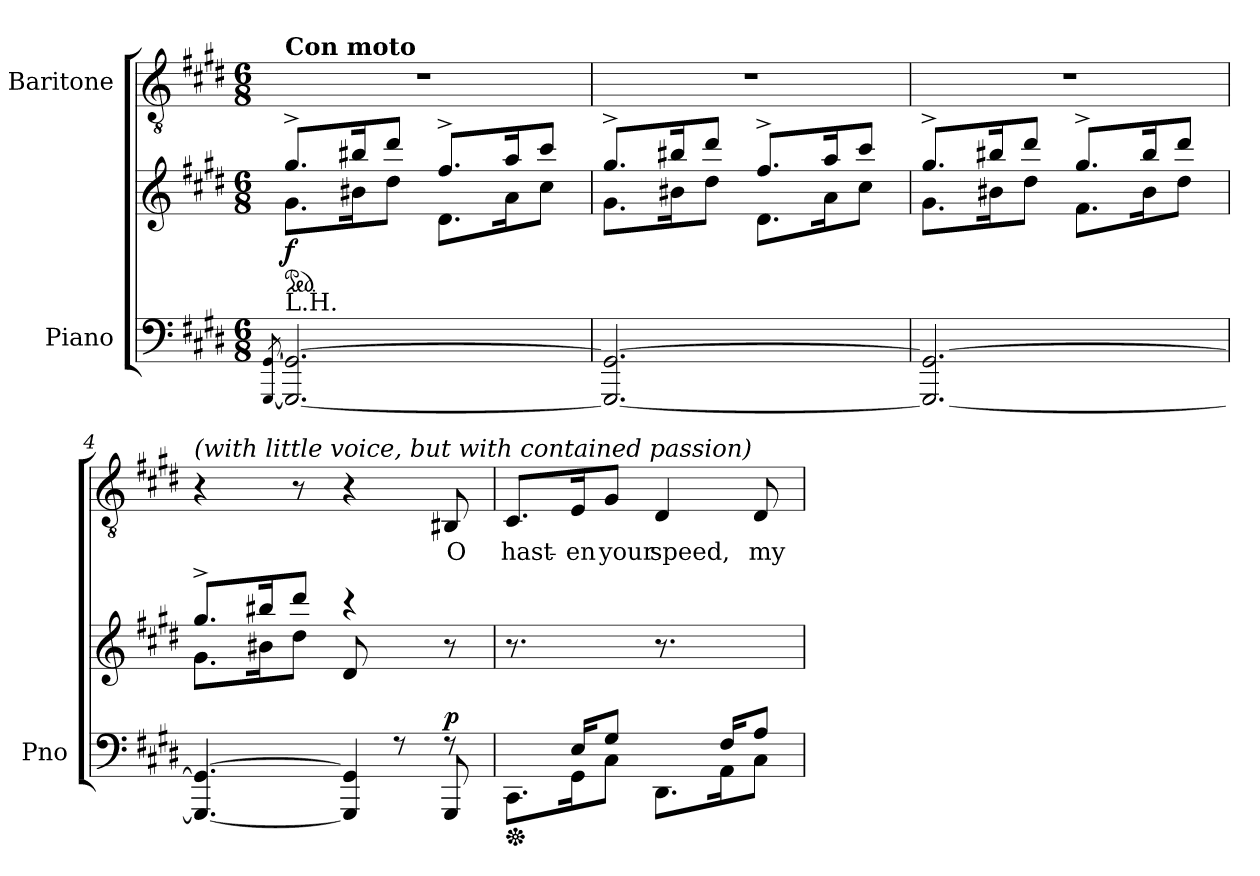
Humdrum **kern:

**kern	**kern	**dynam	**kern	**text
*part2	*part2	*part2	*part1	*part1
*staff3	*staff2	*staff2/3	*staff1	*staff1
*I"Piano	*	*	*I"Baritone	*
*I'Pno	*	*	*	*
*clefF4	*clefG2	*	*clefGv2	*
*k[f#c#g#d#]	*k[f#c#g#d#]	*	*k[f#c#g#d#]	*
*M6/8	*M6/8	*	*M6/8	*
=1	=1	=1	=1	=1
[<8qGGG#/ [8qGG#/	.	.	.	.
*	*^	*	*	*
*	*ped	*	*	*	*
!	!	!	!	!LO:TX:a:B:t=Con moto	!
!LO:TX:a:t=L.H.	!	!	!	!	!
!	!	!	!LO:DY:b	!	!
2.GGG#/_ 2.GG#/_	8.gg#^>/L	8.g#\L	f	2.r	.
.	16bb#X/K	16b#X\K	.	.	.
.	8ddd#/J	8dd#\J	.	.	.
.	8.ff#^>/L	8.d#\L	.	.	.
.	16aa/K	16a\K	.	.	.
.	8ccc#/J	8cc#\J	.	.	.
=2	=2	=2	=2	=2	=2
2.GGG#/_ 2.GG#/_	8.gg#^>/L	8.g#\L	.	2.r	.
.	16bb#X/K	16b#X\K	.	.	.
.	8ddd#/J	8dd#\J	.	.	.
.	8.ff#^>/L	8.d#\L	.	.	.
.	16aa/K	16a\K	.	.	.
.	8ccc#/J	8cc#\J	.	.	.
=3	=3	=3	=3	=3	=3
2.GGG#/_ 2.GG#/_	8.gg#^>/L	8.g#\L	.	2.r	.
.	16bb#X/K	16b#X\K	.	.	.
.	8ddd#/J	8dd#\J	.	.	.
.	8.gg#^>/L	8.f#\L	.	.	.
.	16bb#/K	16b#\K	.	.	.
.	8ddd#/J	8dd#\J	.	.	.
=4	=4	=4	=4	=4	=4
*^	*	*	*	*	*
!	!	!	!	!	!LO:TX:i:t=(with little voice, but with contained passion)	!
2ryy	4.GGG#/_ 4.GG#/_	8.gg#^>/L	8.g#\L	.	4r	.
.	.	16bb#X/K	16b#X\K	.	.	.
.	.	8ddd#/J	8dd#\J	.	8r	.
.	4GGG#/] 4GG#/]	4r	8d#/	.	4r	.
8r	.	.	4ryy	.	.	.
!	!	!	!	!LO:DY:a=2	!	!
8r	8GGG#/	8r	.	p	8BB#X/	O
*	*	*v	*v	*	*	*
=5	=5	=5	=5	=5	=5
*Xped	*	*	*	*	*
8.ryy	8.CC#\L	8.r	.	8.C#/L	hast-
16E/KL	16GG#\K	8.ryy	.	16E/K	-en
8G#/J	8C#\J	.	.	8G#/J	your
8.ryy	8.DD#\L	8.r	.	4D#/	speed,
16F#/KL	16AA\K	8.ryy	.	.	.
8A/J	8C#\J	.	.	8D#/	my
*v	*v	*	*	*	*
=	=	=	=	=
*-	*-	*-	*-	*-
